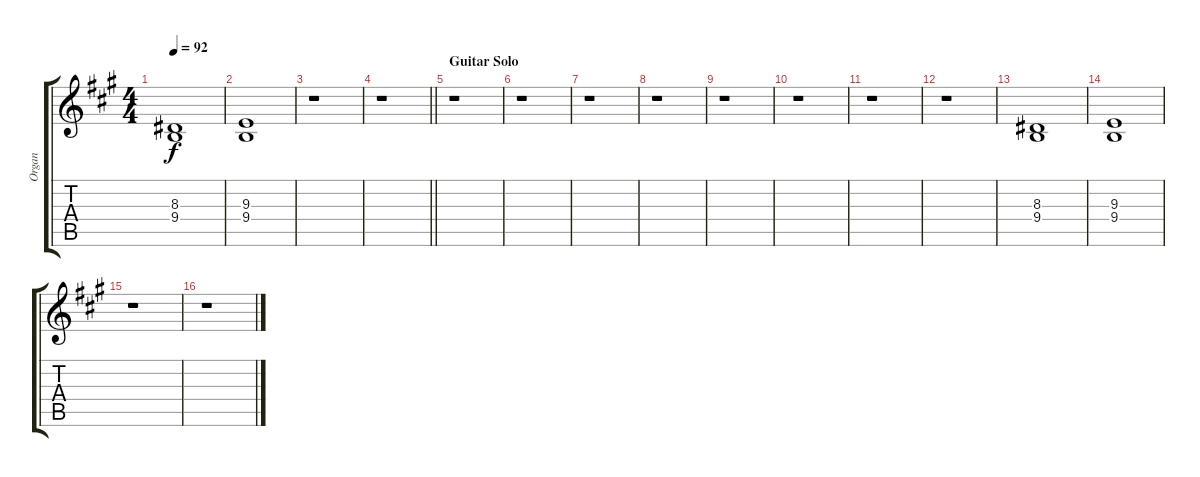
\track ("Organ" "Organ") {instrument percussiveorgan}
\staff {score tabs}
\tuning (E4 B3 G3 D3 A2 E2) {hide}
\ts (4 4)
\tempo 92
\clef g2
\ks f#minor
(8.3 9.4).1{dy f} |
(9.3 9.4).1 |
r.1 |
\barLineRight lightlight
r.1 |
\section ("" "Guitar Solo")
r.1 |
r.1 |
r.1 |
r.1 |
r.1 |
r.1 |
r.1 |
r.1 |
(8.3 9.4).1 |
(9.3 9.4).1 |
r.1 |
r.1
